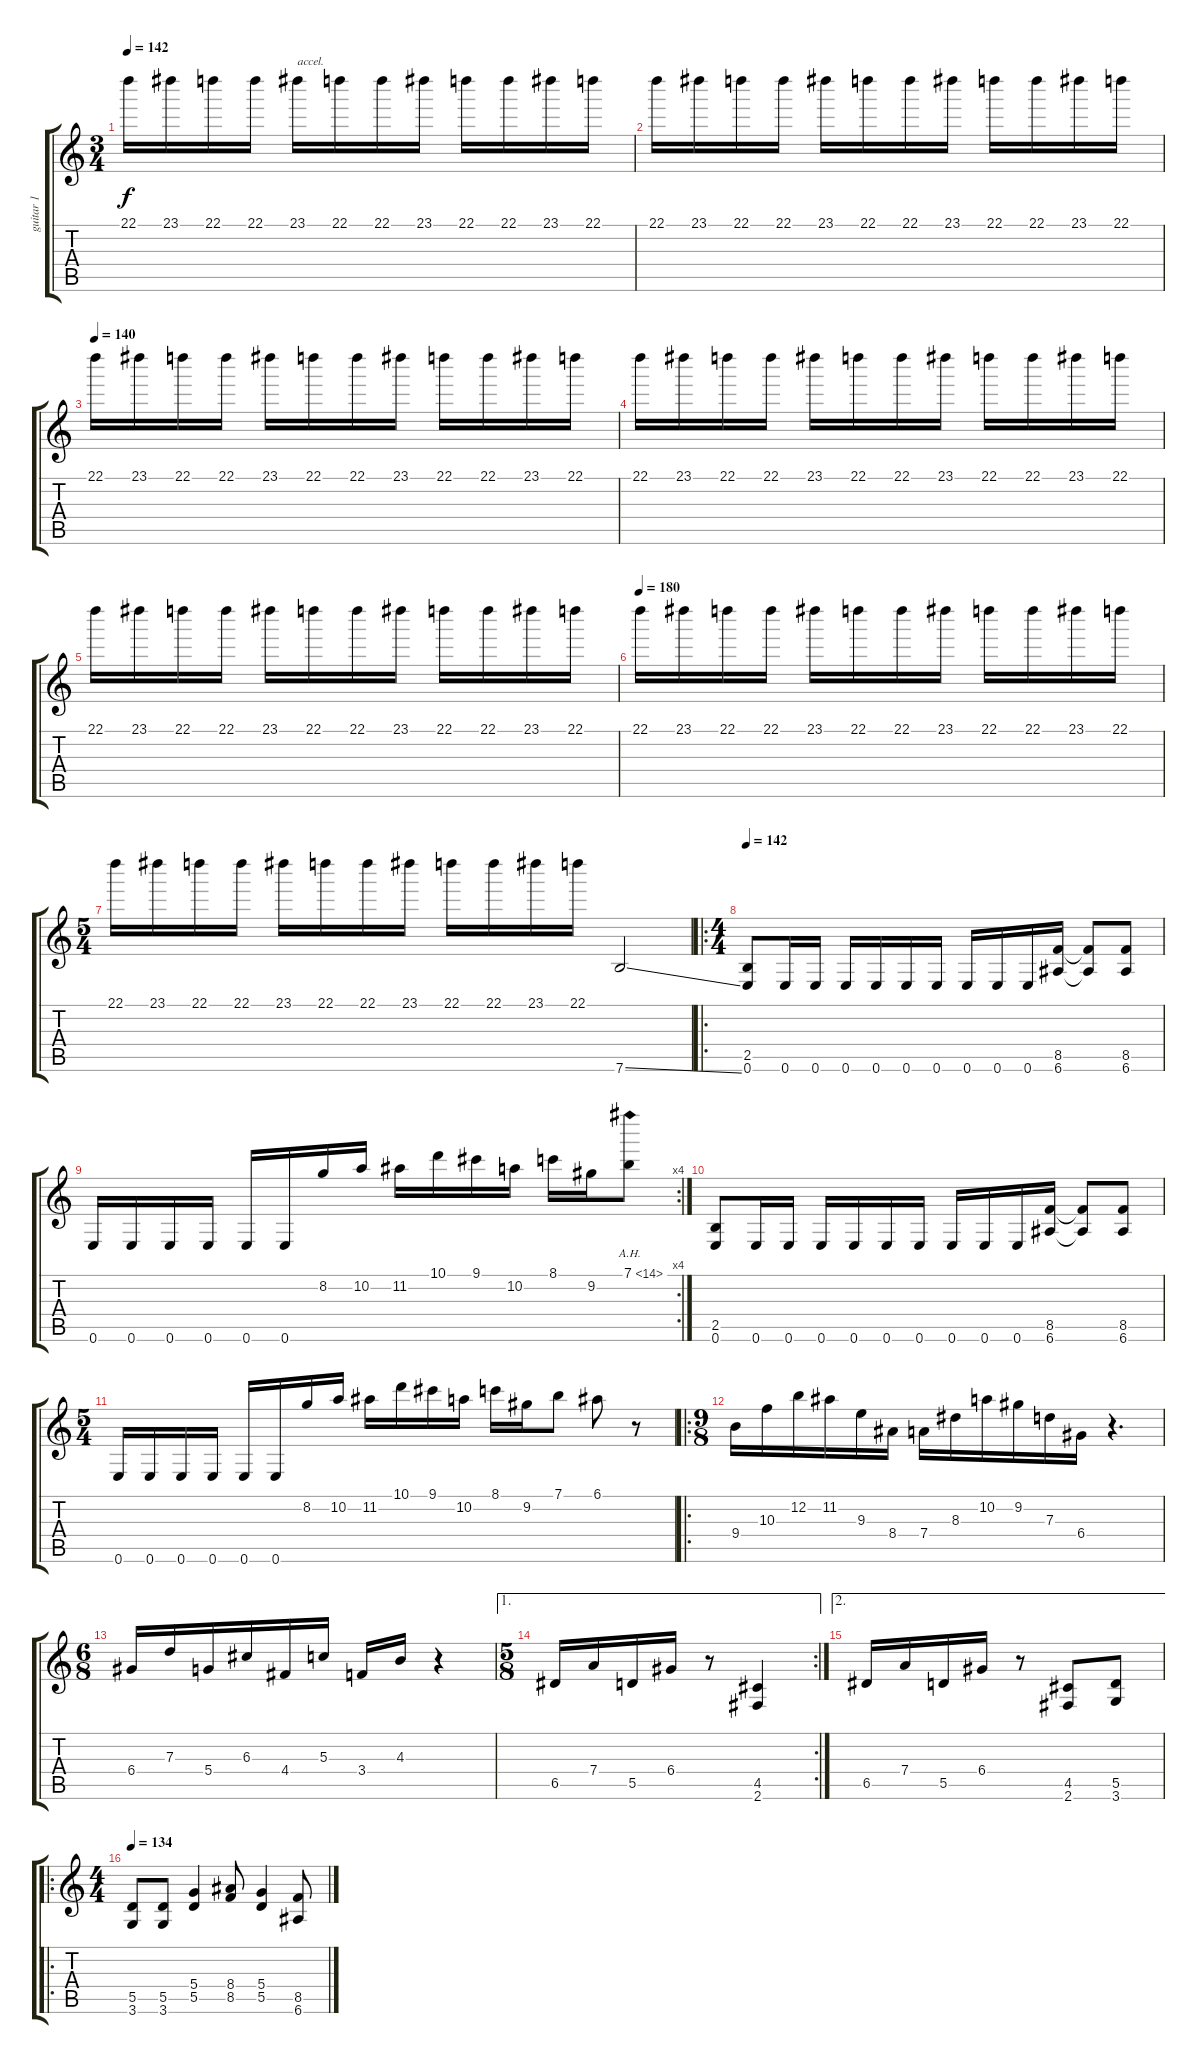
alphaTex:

\track ("guitar 1" "guitar 1") {instrument distortionguitar}
\staff {score tabs}
\tuning (E4 B3 G3 D3 A2 E2) {hide}
\ts (3 4)
\tempo 142
\tempo 72
\tempo 142
\clef g2
\ks c
22.1.16{dy f instrument distortionguitar} 23.1.16 22.1.16 22.1.16 23.1.16{txt "accel."} 22.1.16 22.1.16 23.1.16 22.1.16 22.1.16 23.1.16 22.1.16 |
22.1.16 23.1.16 22.1.16 22.1.16 23.1.16 22.1.16 22.1.16 23.1.16 22.1.16 22.1.16 23.1.16 22.1.16 |
\tempo 140
22.1.16 23.1.16 22.1.16 22.1.16 23.1.16 22.1.16 22.1.16 23.1.16 22.1.16 22.1.16 23.1.16 22.1.16 |
22.1.16 23.1.16 22.1.16 22.1.16 23.1.16 22.1.16 22.1.16 23.1.16 22.1.16 22.1.16 23.1.16 22.1.16 |
22.1.16 23.1.16 22.1.16 22.1.16 23.1.16 22.1.16 22.1.16 23.1.16 22.1.16 22.1.16 23.1.16 22.1.16 |
\tempo 180
22.1.16 23.1.16 22.1.16 22.1.16 23.1.16 22.1.16 22.1.16 23.1.16 22.1.16 22.1.16 23.1.16 22.1.16 |
\ts (5 4)
22.1.16 23.1.16 22.1.16 22.1.16 23.1.16 22.1.16 22.1.16 23.1.16 22.1.16 22.1.16 23.1.16 22.1.16 7.6{ss}.2 |
\ro
\ts (4 4)
\tempo 142
(2.5 0.6).8 0.6.16 0.6.16 0.6.16 0.6.16 0.6.16 0.6.16 0.6.16 0.6.16 0.6.16 (8.5 6.6).16 (8.5{t} 6.6{t}).8 (8.5 6.6).8 |
\rc 4
0.6.16 0.6.16 0.6.16 0.6.16 0.6.16 0.6.16 8.2.16 10.2.16 11.2.16 10.1.16 9.1.16 10.2.16 8.1.16 9.2.16 7.1{ah 7}.8 |
(2.5 0.6).8 0.6.16 0.6.16 0.6.16 0.6.16 0.6.16 0.6.16 0.6.16 0.6.16 0.6.16 (8.5 6.6).16 (8.5{t} 6.6{t}).8 (8.5 6.6).8 |
\ts (5 4)
0.6.16 0.6.16 0.6.16 0.6.16 0.6.16 0.6.16 8.2.16 10.2.16 11.2.16 10.1.16 9.1.16 10.2.16 8.1.16 9.2.16 7.1.8 6.1.8 r.8 |
\ro
\ts (9 8)
9.4.16 10.3.16 12.2.16 11.2.16 9.3.16 8.4.16 7.4.16 8.3.16 10.2.16 9.2.16 7.3.16 6.4.16 r.4{d} |
\ts (6 8)
6.4.16 7.3.16 5.4.16 6.3.16 4.4.16 5.3.16 3.4.16 4.3.16 r.4 |
\ae 1
\rc 2
\ts (5 8)
6.5.16 7.4.16 5.5.16 6.4.16 r.8 (4.5 2.6).4 |
\ae 2
6.5.16 7.4.16 5.5.16 6.4.16 r.8 (4.5 2.6).8 (5.5 3.6).8 |
\ro
\ts (4 4)
\tempo 134
(5.5 3.6).8 (5.5 3.6).8 (5.4 5.5).4 (8.4 8.5).8 (5.4 5.5).4 (8.5 6.6).8
